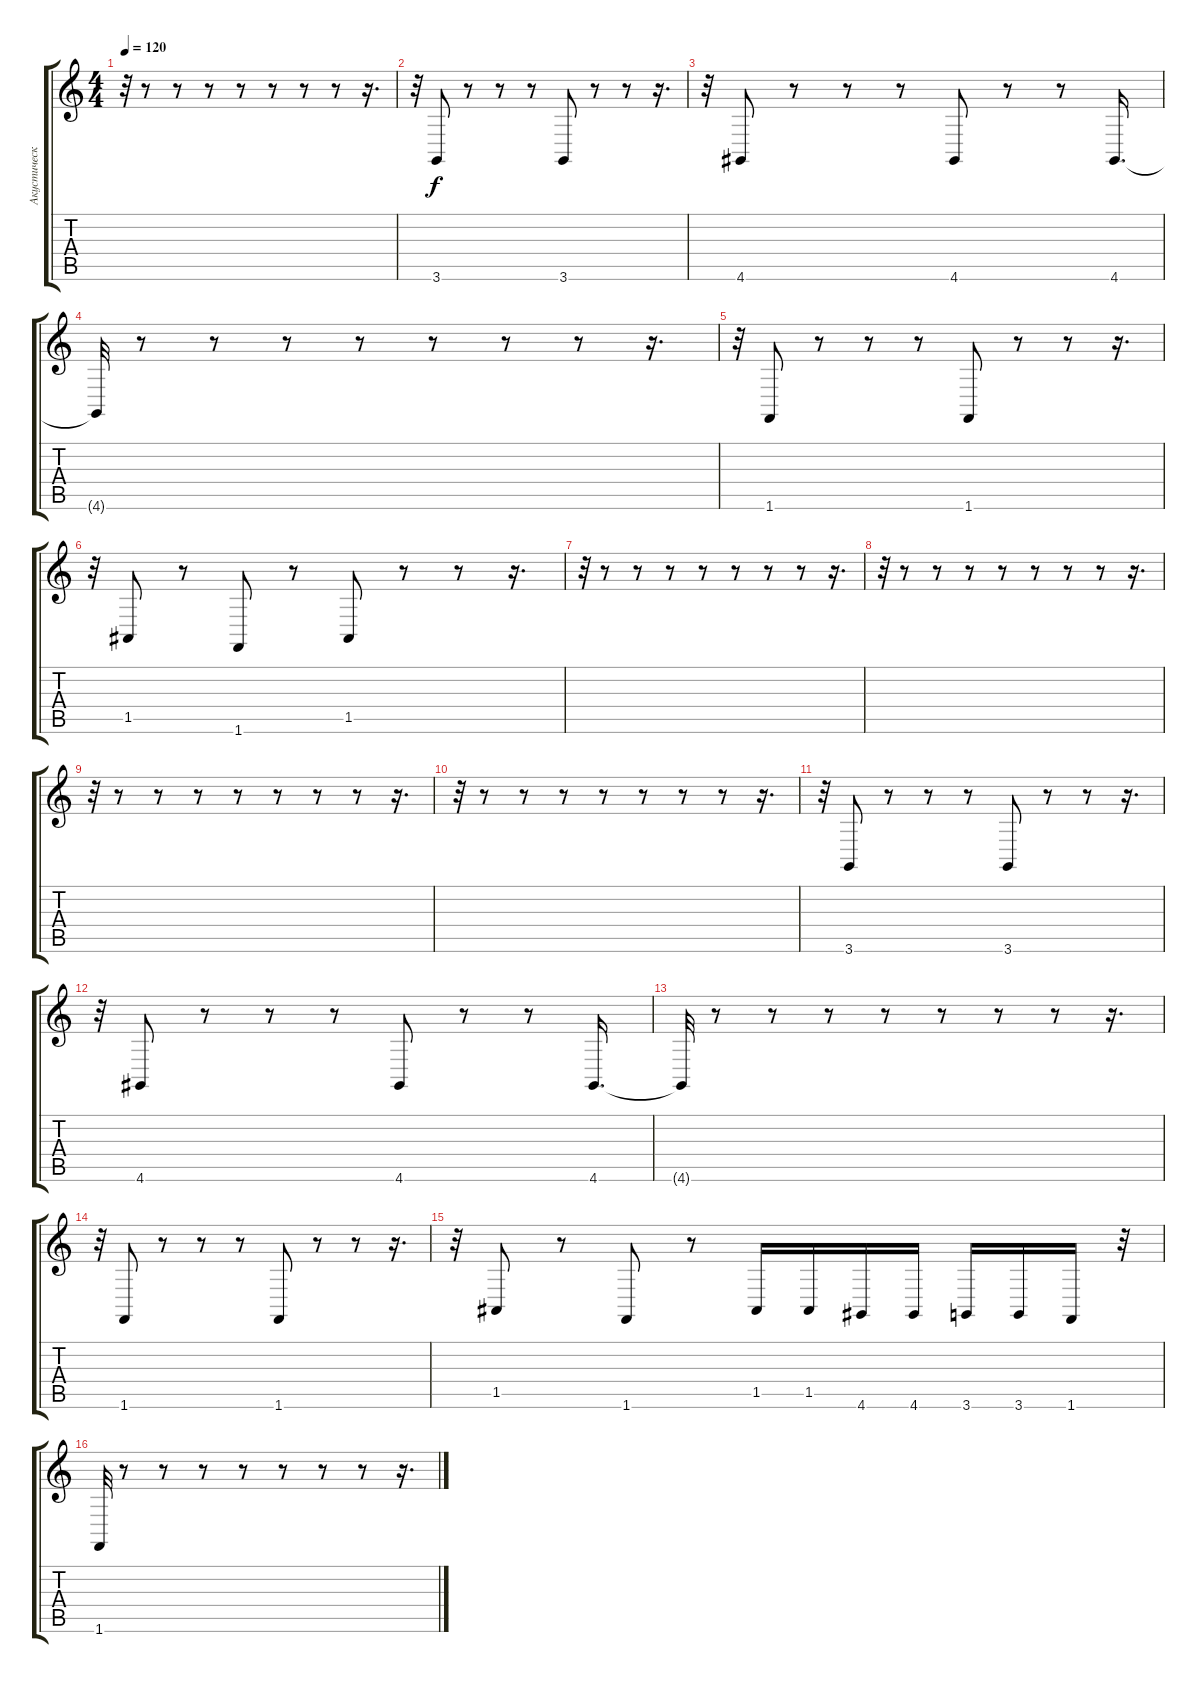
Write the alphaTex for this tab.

\track ("Акустический Гранд Роял" "Акустическ") {instrument acousticgrandpiano}
\staff {score tabs}
\tuning (E4 B3 G3 D3 A2 E2) {hide}
\ts (4 4)
\tempo 120
\clef g2
\ks c
r.32{dy f} r.8 r.8 r.8 r.8 r.8 r.8 r.8 r.16{d} |
r.32 3.6.8 r.8 r.8 r.8 3.6.8 r.8 r.8 r.16{d} |
r.32 4.6.8 r.8 r.8 r.8 4.6.8 r.8 r.8 4.6.16{d} |
4.6{t}.32 r.8 r.8 r.8 r.8 r.8 r.8 r.8 r.16{d} |
r.32 1.6.8 r.8 r.8 r.8 1.6.8 r.8 r.8 r.16{d} |
r.32 1.5.8 r.8 1.6.8 r.8 1.5.8 r.8 r.8 r.16{d} |
r.32 r.8 r.8 r.8 r.8 r.8 r.8 r.8 r.16{d} |
r.32 r.8 r.8 r.8 r.8 r.8 r.8 r.8 r.16{d} |
r.32 r.8 r.8 r.8 r.8 r.8 r.8 r.8 r.16{d} |
r.32 r.8 r.8 r.8 r.8 r.8 r.8 r.8 r.16{d} |
r.32 3.6.8 r.8 r.8 r.8 3.6.8 r.8 r.8 r.16{d} |
r.32 4.6.8 r.8 r.8 r.8 4.6.8 r.8 r.8 4.6.16{d} |
4.6{t}.32 r.8 r.8 r.8 r.8 r.8 r.8 r.8 r.16{d} |
r.32 1.6.8 r.8 r.8 r.8 1.6.8 r.8 r.8 r.16{d} |
r.32 1.5.8 r.8 1.6.8 r.8 1.5.16 1.5.16 4.6.16 4.6.16 3.6.16 3.6.16 1.6.16 r.32 |
1.6.32 r.8 r.8 r.8 r.8 r.8 r.8 r.8 r.16{d}
